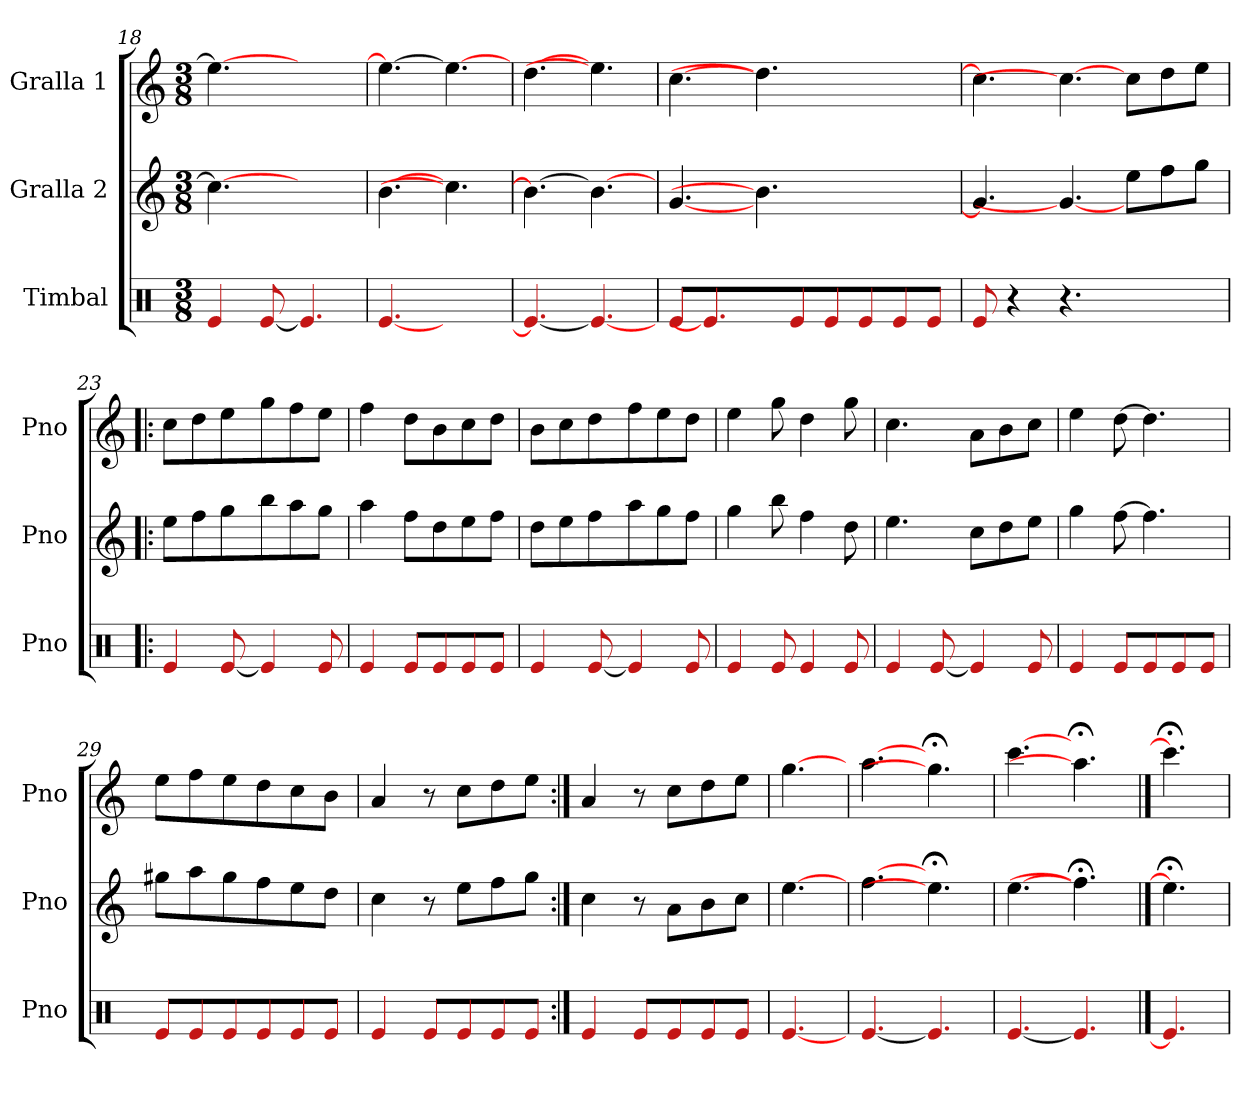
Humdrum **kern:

**kern	**kern	**kern
*part3	*part2	*part1
*staff3	*staff2	*staff1
*I"Timbal	*I"Gralla 2	*I"Gralla 1
*I'Pno	*I'Pno	*I'Pno
*clefX	*clefG2	*clefG2
*k[]	*k[]	*k[]
*M3/8	*M3/8	*M3/8
=18	=18	=18
4e/	4.cc\_	4.ee\_
[8e/	.	.
4.e/]	4.ryy	4.ryy
=19	=19	=19
[4.e/	[4.b\	4.ee\_
4.ryy	4.cc\]	4.ee\_
=20	=20	=20
4.e/_	4.b\_	[4.dd\
4.e/_	4.b\_	4.ee\]
=21	=21	=21
8e/L	[4.g/	[4.cc\
4.e/]	.	.
.	4.b\]	4.dd\]
8e/	.	.
8e/	.	.
8e/	4.ryy	4.ryy
8e/	.	.
8e/J	.	.
=22	=22	=22
8e/	4.g/]	4.cc\]
4r	.	.
4.r	4.g/_	4.cc\_
4.ryy	8ee\L	8cc\L
.	8ff\	8dd\
.	8gg\J	8ee\J
!!LO:LB:g=z
=23!|:	=23!|:	=23!|:
4e/	8ee\L	8cc\L
.	8ff\	8dd\
[8e/	8gg\	8ee\
4e/]	8bb\	8gg\
.	8aa\	8ff\
8e/	8gg\J	8ee\J
=24	=24	=24
4e/	4aa\	4ff\
8e/L	8ff\L	8dd\L
8e/	8dd\	8b\
8e/	8ee\	8cc\
8e/J	8ff\J	8dd\J
=25	=25	=25
4e/	8dd\L	8b\L
.	8ee\	8cc\
[8e/	8ff\	8dd\
4e/]	8aa\	8ff\
.	8gg\	8ee\
8e/	8ff\J	8dd\J
=26	=26	=26
4e/	4gg\	4ee\
8e/	8bb\	8gg\
4e/	4ff\	4dd\
8e/	8dd\	8gg\
=27	=27	=27
4e/	4.ee\	4.cc\
[8e/	.	.
4e/]	8cc\L	8a\L
.	8dd\	8b\
8e/	8ee\J	8cc\J
=28	=28	=28
4e/	4gg\	4ee\
8e/L	[8ff\	[8dd\
8e/	4.ff\]	4.dd\]
8e/	.	.
8e/J	.	.
!!LO:PB:g=z
=29	=29	=29
8e/L	8gg#X\L	8ee\L
8e/	8aa\	8ff\
8e/	8gg#\	8ee\
8e/	8ff\	8dd\
8e/	8ee\	8cc\
8e/J	8dd\J	8b\J
=30	=30	=30
4e/	4cc\	4a/
8e/L	8r	8r
8e/	8ee\L	8cc\L
8e/	8ff\	8dd\
8e/J	8gg\J	8ee\J
=31:|!	=31:|!	=31:|!
4e/	4cc\	4a/
8e/L	8r	8r
8e/	8a\L	8cc\L
8e/	8b\	8dd\
8e/J	8cc\J	8ee\J
=32	=32	=32
[4.e/	[4.ee\	[4.gg\
=33	=33	=33
[4.e/	[4.ff\	[4.aa\
4.e/]	4.ee;<\]	4.gg;<\]
=34	=34	=34
[4.e/	[4.ee\	[4.ccc\
4.e/]	4.ff;<\]	4.aa;<\]
==35	==35	==35
4.e/]	4.ee;<\]	4.ccc;<\]
=	=	=
*-	*-	*-
